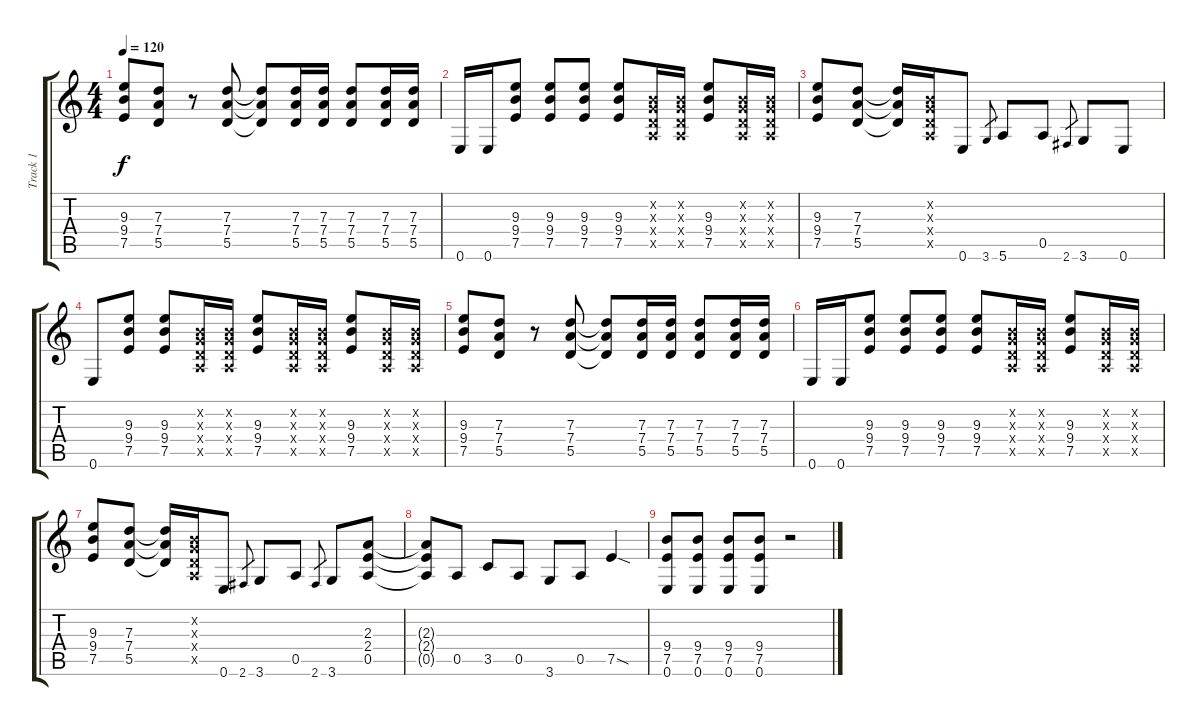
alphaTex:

\track ("Track 1" "Track 1") {instrument acousticguitarsteel}
\staff {score tabs}
\tuning (E4 B3 G3 D3 A2 E2) {hide}
\ts (4 4)
\tempo 120
\clef g2
\ks c
(9.3 9.4 7.5).8{dy f} (7.3 7.4 5.5).8 r.8 (7.3 7.4 5.5).8 (7.3{t} 7.4{t} 5.5{t}).8 (7.3 7.4 5.5).16 (7.3 7.4 5.5).16 (7.3 7.4 5.5).8 (7.3 7.4 5.5).16 (7.3 7.4 5.5).16 |
0.6.16 0.6.16 (9.3 9.4 7.5).8 (9.3 9.4 7.5).8 (9.3 9.4 7.5).8 (9.3 9.4 7.5).8 (0.2{x} 0.3{x} 0.4{x} 0.5{x}).16 (0.2{x} 0.3{x} 0.4{x} 0.5{x}).16 (9.3 9.4 7.5).8 (0.2{x} 0.3{x} 0.4{x} 0.5{x}).16 (0.2{x} 0.3{x} 0.4{x} 0.5{x}).16 |
(9.3 9.4 7.5).8 (7.3 7.4 5.5).8 (7.3{t} 7.4{t} 5.5{t}).16 (0.2{x} 0.3{x} 0.4{x} 0.5{x}).16 0.6.8 3.6.8{gr} 5.6.8 0.5.8 2.6.8{gr} 3.6.8 0.6.8 |
0.6.8 (9.3 9.4 7.5).8 (9.3 9.4 7.5).8 (0.2{x} 0.3{x} 0.4{x} 0.5{x}).16 (0.2{x} 0.3{x} 0.4{x} 0.5{x}).16 (9.3 9.4 7.5).8 (0.2{x} 0.3{x} 0.4{x} 0.5{x}).16 (0.2{x} 0.3{x} 0.4{x} 0.5{x}).16 (9.3 9.4 7.5).8 (0.2{x} 0.3{x} 0.4{x} 0.5{x}).16 (0.2{x} 0.3{x} 0.4{x} 0.5{x}).16 |
(9.3 9.4 7.5).8 (7.3 7.4 5.5).8 r.8 (7.3 7.4 5.5).8 (7.3{t} 7.4{t} 5.5{t}).8 (7.3 7.4 5.5).16 (7.3 7.4 5.5).16 (7.3 7.4 5.5).8 (7.3 7.4 5.5).16 (7.3 7.4 5.5).16 |
0.6.16 0.6.16 (9.3 9.4 7.5).8 (9.3 9.4 7.5).8 (9.3 9.4 7.5).8 (9.3 9.4 7.5).8 (0.2{x} 0.3{x} 0.4{x} 0.5{x}).16 (0.2{x} 0.3{x} 0.4{x} 0.5{x}).16 (9.3 9.4 7.5).8 (0.2{x} 0.3{x} 0.4{x} 0.5{x}).16 (0.2{x} 0.3{x} 0.4{x} 0.5{x}).16 |
(9.3 9.4 7.5).8 (7.3 7.4 5.5).8 (7.3{t} 7.4{t} 5.5{t}).16 (0.2{x} 0.3{x} 0.4{x} 0.5{x}).16 0.6.8 2.6.8{gr} 3.6.8 0.5.8 2.6.8{gr} 3.6.8 (2.3 2.4 0.5).8 |
(2.3{t} 2.4{t} 0.5{t}).8 0.5.8 3.5.8 0.5.8 3.6.8 0.5.8 7.5{sod}.4 |
(9.4 7.5 0.6).8 (9.4 7.5 0.6).8 (9.4 7.5 0.6).8 (9.4 7.5 0.6).8 r.2
